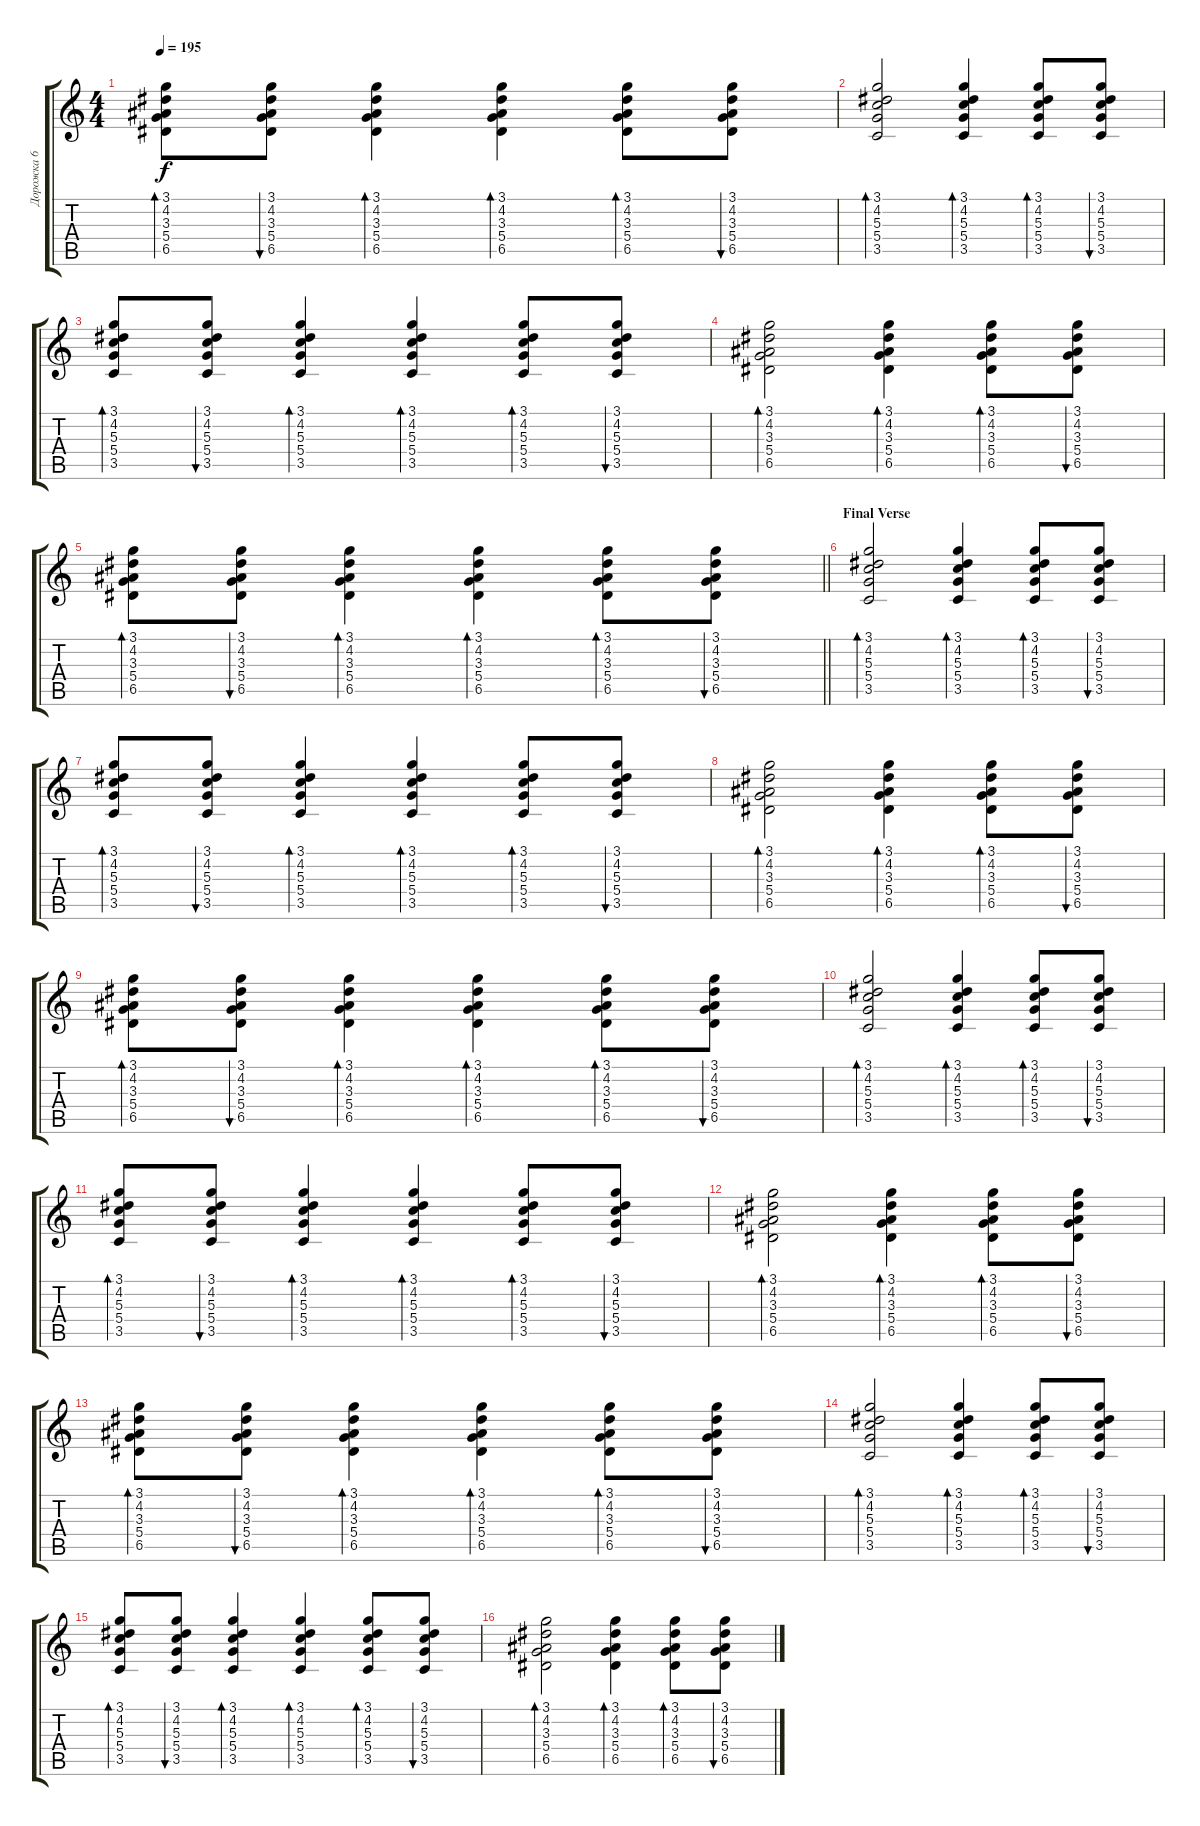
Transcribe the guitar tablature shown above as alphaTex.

\track ("Дорожка 6" "Дорожка 6") {instrument acousticguitarnylon}
\staff {score tabs}
\tuning (E4 B3 G3 D3 A2 E2) {hide}
\ts (4 4)
\tempo 195
\clef g2
\ks c
(3.1 4.2 3.3 5.4 6.5).8{bd 60 dy f} (3.1 4.2 3.3 5.4 6.5).8{bu 60} (3.1 4.2 3.3 5.4 6.5).4{bd 60} (3.1 4.2 3.3 5.4 6.5).4{bd 60} (3.1 4.2 3.3 5.4 6.5).8{bd 60} (3.1 4.2 3.3 5.4 6.5).8{bu 60} |
(3.1 4.2 5.3 5.4 3.5).2{bd 60} (3.1 4.2 5.3 5.4 3.5).4{bd 60} (3.1 4.2 5.3 5.4 3.5).8{bd 60} (3.1 4.2 5.3 5.4 3.5).8{bu 60} |
(3.1 4.2 5.3 5.4 3.5).8{bd 60} (3.1 4.2 5.3 5.4 3.5).8{bu 60} (3.1 4.2 5.3 5.4 3.5).4{bd 60} (3.1 4.2 5.3 5.4 3.5).4{bd 60} (3.1 4.2 5.3 5.4 3.5).8{bd 60} (3.1 4.2 5.3 5.4 3.5).8{bu 60} |
(3.1 4.2 3.3 5.4 6.5).2{bd 60} (3.1 4.2 3.3 5.4 6.5).4{bd 60} (3.1 4.2 3.3 5.4 6.5).8{bd 60} (3.1 4.2 3.3 5.4 6.5).8{bu 60} |
\barLineRight lightlight
(3.1 4.2 3.3 5.4 6.5).8{bd 60} (3.1 4.2 3.3 5.4 6.5).8{bu 60} (3.1 4.2 3.3 5.4 6.5).4{bd 60} (3.1 4.2 3.3 5.4 6.5).4{bd 60} (3.1 4.2 3.3 5.4 6.5).8{bd 60} (3.1 4.2 3.3 5.4 6.5).8{bu 60} |
\section ("" "Final Verse")
(3.1 4.2 5.3 5.4 3.5).2{bd 60} (3.1 4.2 5.3 5.4 3.5).4{bd 60} (3.1 4.2 5.3 5.4 3.5).8{bd 60} (3.1 4.2 5.3 5.4 3.5).8{bu 60} |
(3.1 4.2 5.3 5.4 3.5).8{bd 60} (3.1 4.2 5.3 5.4 3.5).8{bu 60} (3.1 4.2 5.3 5.4 3.5).4{bd 60} (3.1 4.2 5.3 5.4 3.5).4{bd 60} (3.1 4.2 5.3 5.4 3.5).8{bd 60} (3.1 4.2 5.3 5.4 3.5).8{bu 60} |
(3.1 4.2 3.3 5.4 6.5).2{bd 60} (3.1 4.2 3.3 5.4 6.5).4{bd 60} (3.1 4.2 3.3 5.4 6.5).8{bd 60} (3.1 4.2 3.3 5.4 6.5).8{bu 60} |
(3.1 4.2 3.3 5.4 6.5).8{bd 60} (3.1 4.2 3.3 5.4 6.5).8{bu 60} (3.1 4.2 3.3 5.4 6.5).4{bd 60} (3.1 4.2 3.3 5.4 6.5).4{bd 60} (3.1 4.2 3.3 5.4 6.5).8{bd 60} (3.1 4.2 3.3 5.4 6.5).8{bu 60} |
(3.1 4.2 5.3 5.4 3.5).2{bd 60} (3.1 4.2 5.3 5.4 3.5).4{bd 60} (3.1 4.2 5.3 5.4 3.5).8{bd 60} (3.1 4.2 5.3 5.4 3.5).8{bu 60} |
(3.1 4.2 5.3 5.4 3.5).8{bd 60} (3.1 4.2 5.3 5.4 3.5).8{bu 60} (3.1 4.2 5.3 5.4 3.5).4{bd 60} (3.1 4.2 5.3 5.4 3.5).4{bd 60} (3.1 4.2 5.3 5.4 3.5).8{bd 60} (3.1 4.2 5.3 5.4 3.5).8{bu 60} |
(3.1 4.2 3.3 5.4 6.5).2{bd 60} (3.1 4.2 3.3 5.4 6.5).4{bd 60} (3.1 4.2 3.3 5.4 6.5).8{bd 60} (3.1 4.2 3.3 5.4 6.5).8{bu 60} |
(3.1 4.2 3.3 5.4 6.5).8{bd 60} (3.1 4.2 3.3 5.4 6.5).8{bu 60} (3.1 4.2 3.3 5.4 6.5).4{bd 60} (3.1 4.2 3.3 5.4 6.5).4{bd 60} (3.1 4.2 3.3 5.4 6.5).8{bd 60} (3.1 4.2 3.3 5.4 6.5).8{bu 60} |
(3.1 4.2 5.3 5.4 3.5).2{bd 60} (3.1 4.2 5.3 5.4 3.5).4{bd 60} (3.1 4.2 5.3 5.4 3.5).8{bd 60} (3.1 4.2 5.3 5.4 3.5).8{bu 60} |
(3.1 4.2 5.3 5.4 3.5).8{bd 60} (3.1 4.2 5.3 5.4 3.5).8{bu 60} (3.1 4.2 5.3 5.4 3.5).4{bd 60} (3.1 4.2 5.3 5.4 3.5).4{bd 60} (3.1 4.2 5.3 5.4 3.5).8{bd 60} (3.1 4.2 5.3 5.4 3.5).8{bu 60} |
(3.1 4.2 3.3 5.4 6.5).2{bd 60} (3.1 4.2 3.3 5.4 6.5).4{bd 60} (3.1 4.2 3.3 5.4 6.5).8{bd 60} (3.1 4.2 3.3 5.4 6.5).8{bu 60}
